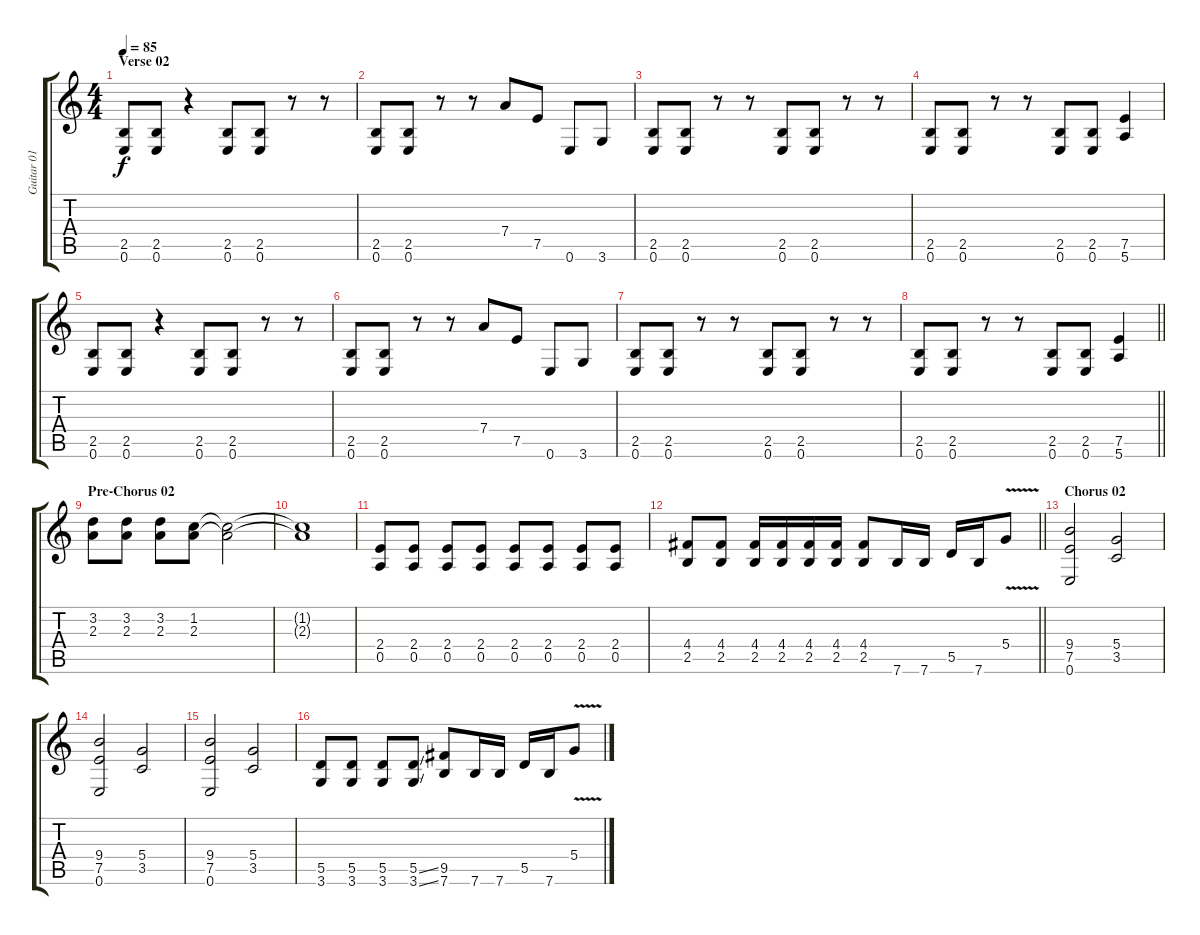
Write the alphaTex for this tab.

\track ("Guitar 01" "Guitar 01") {instrument overdrivenguitar}
\staff {score tabs}
\tuning (E4 B3 G3 D3 A2 E2) {hide}
\ts (4 4)
\section ("" "Verse 02")
\tempo 85
\clef g2
\ks c
(2.5 0.6).8{dy f} (2.5 0.6).8 r.4 (2.5 0.6).8 (2.5 0.6).8 r.8 r.8 |
(2.5 0.6).8 (2.5 0.6).8 r.8 r.8 7.4.8 7.5.8 0.6.8 3.6.8 |
(2.5 0.6).8 (2.5 0.6).8 r.8 r.8 (2.5 0.6).8 (2.5 0.6).8 r.8 r.8 |
(2.5 0.6).8 (2.5 0.6).8 r.8 r.8 (2.5 0.6).8 (2.5 0.6).8 (7.5 5.6).4 |
(2.5 0.6).8 (2.5 0.6).8 r.4 (2.5 0.6).8 (2.5 0.6).8 r.8 r.8 |
(2.5 0.6).8 (2.5 0.6).8 r.8 r.8 7.4.8 7.5.8 0.6.8 3.6.8 |
(2.5 0.6).8 (2.5 0.6).8 r.8 r.8 (2.5 0.6).8 (2.5 0.6).8 r.8 r.8 |
\barLineRight lightlight
(2.5 0.6).8 (2.5 0.6).8 r.8 r.8 (2.5 0.6).8 (2.5 0.6).8 (7.5 5.6).4 |
\section ("" "Pre-Chorus 02")
(3.2 2.3).8 (3.2 2.3).8 (3.2 2.3).8 (1.2 2.3).8 (1.2{t} 2.3{t}).2 |
(1.2{t} 2.3{t}).1 |
(2.4 0.5).8 (2.4 0.5).8 (2.4 0.5).8 (2.4 0.5).8 (2.4 0.5).8 (2.4 0.5).8 (2.4 0.5).8 (2.4 0.5).8 |
\barLineRight lightlight
(4.4 2.5).8 (4.4 2.5).8 (4.4 2.5).16 (4.4 2.5).16 (4.4 2.5).16 (4.4 2.5).16 (4.4 2.5).8 7.6.16 7.6.16 5.5.16 7.6.16 5.4{v}.8 |
\section ("" "Chorus 02")
(9.4 7.5 0.6).2 (5.4 3.5).2 |
(9.4 7.5 0.6).2 (5.4 3.5).2 |
(9.4 7.5 0.6).2 (5.4 3.5).2 |
(5.5 3.6).8 (5.5 3.6).8 (5.5 3.6).8 (5.5{ss} 3.6{ss}).8 (9.5 7.6).8 7.6.16 7.6.16 5.5.16 7.6.16 5.4{v}.8
